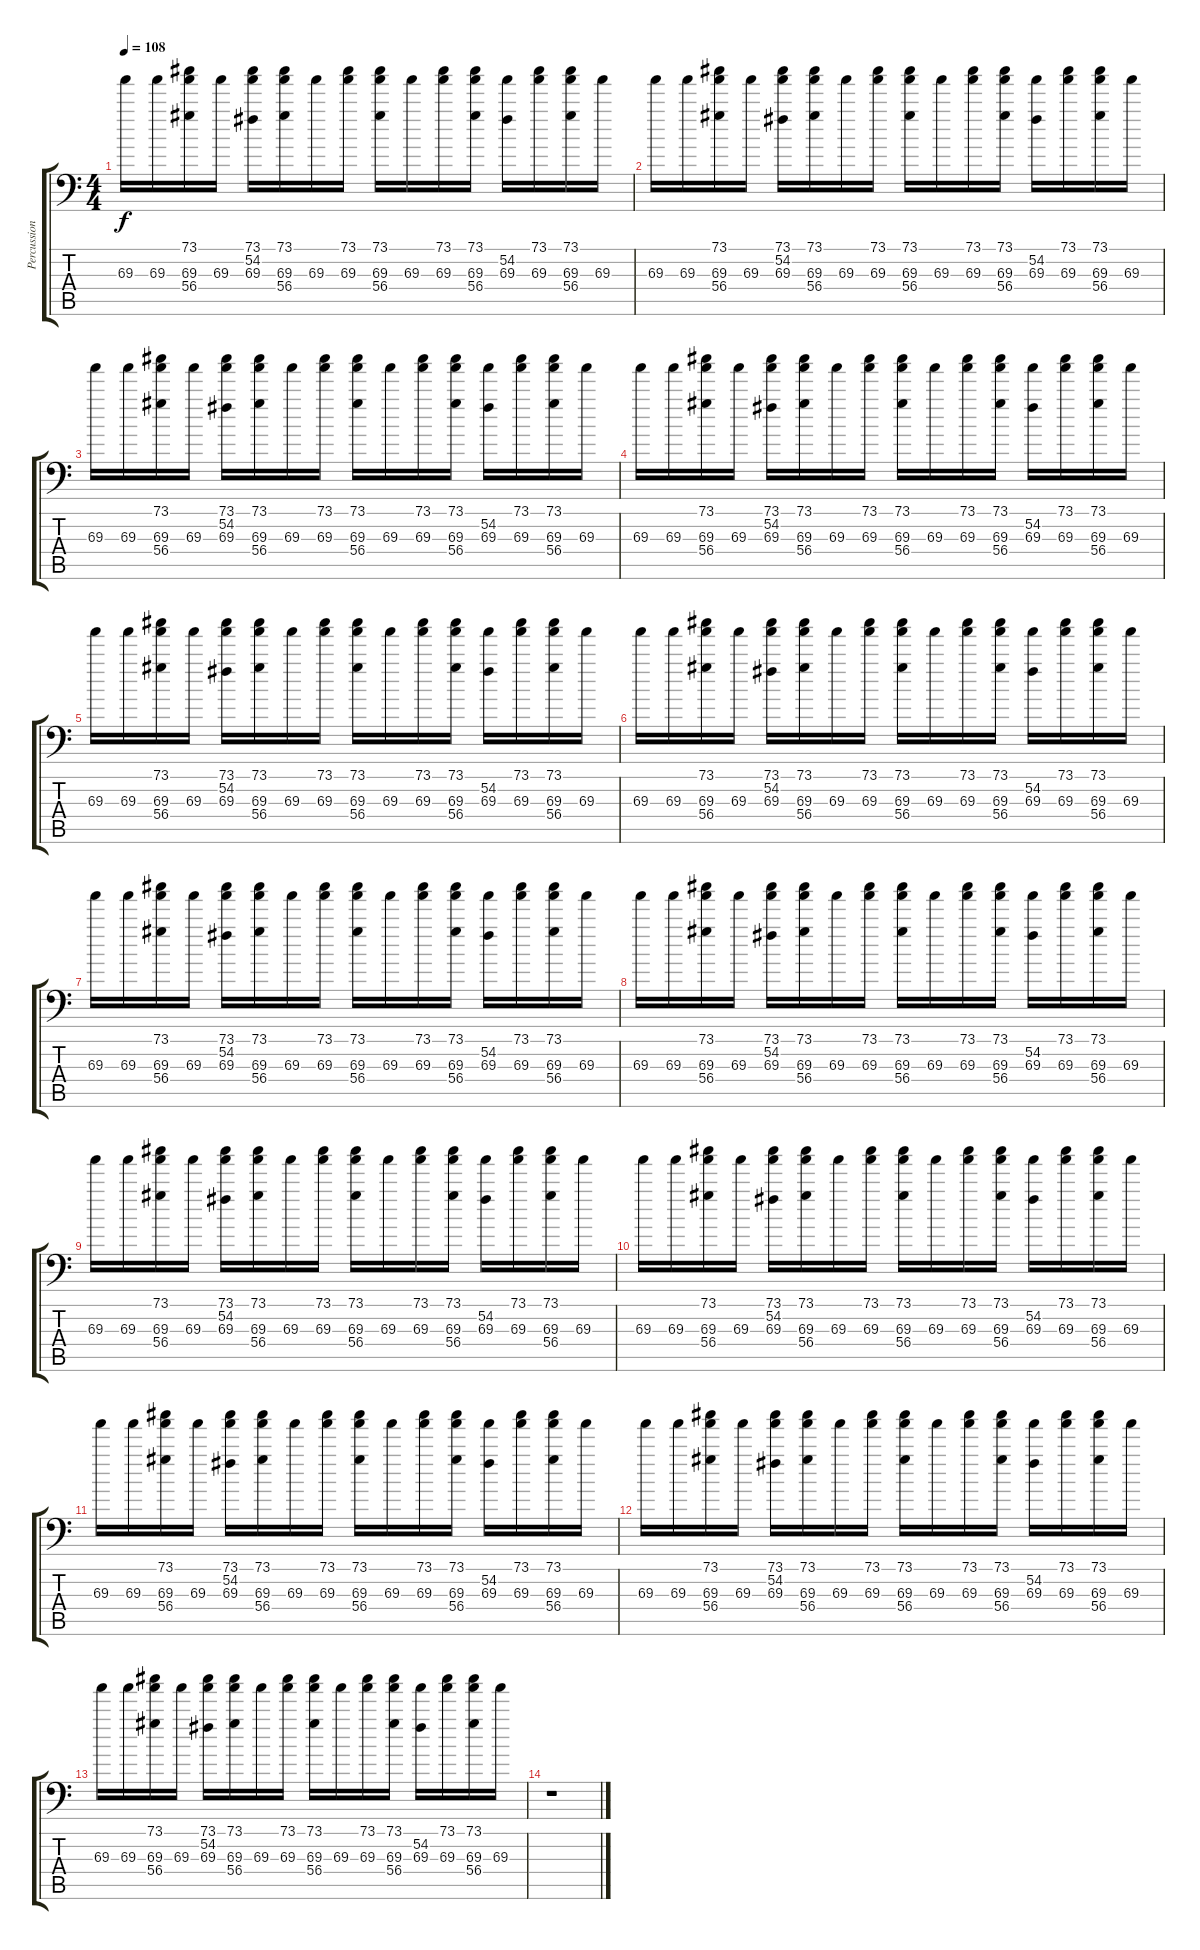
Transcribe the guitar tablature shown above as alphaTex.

\track ("Percussion (Chad Smith)" "Percussion") {instrument acousticgrandpiano}
\staff {score tabs}
\tuning (C-1 C-1 C-1 C-1 C-1 C-1) {hide}
\ts (4 4)
\tempo 108
\clef f4
\ks c
69.3.16{dy f} 69.3.16 (73.1 69.3 56.4).16 69.3.16 (73.1 54.2 69.3).16 (73.1 69.3 56.4).16 69.3.16 (73.1 69.3).16 (73.1 69.3 56.4).16 69.3.16 (73.1 69.3).16 (73.1 69.3 56.4).16 (54.2 69.3).16 (73.1 69.3).16 (73.1 69.3 56.4).16 69.3.16 |
69.3.16 69.3.16 (73.1 69.3 56.4).16 69.3.16 (73.1 54.2 69.3).16 (73.1 69.3 56.4).16 69.3.16 (73.1 69.3).16 (73.1 69.3 56.4).16 69.3.16 (73.1 69.3).16 (73.1 69.3 56.4).16 (54.2 69.3).16 (73.1 69.3).16 (73.1 69.3 56.4).16 69.3.16 |
69.3.16 69.3.16 (73.1 69.3 56.4).16 69.3.16 (73.1 54.2 69.3).16 (73.1 69.3 56.4).16 69.3.16 (73.1 69.3).16 (73.1 69.3 56.4).16 69.3.16 (73.1 69.3).16 (73.1 69.3 56.4).16 (54.2 69.3).16 (73.1 69.3).16 (73.1 69.3 56.4).16 69.3.16 |
69.3.16 69.3.16 (73.1 69.3 56.4).16 69.3.16 (73.1 54.2 69.3).16 (73.1 69.3 56.4).16 69.3.16 (73.1 69.3).16 (73.1 69.3 56.4).16 69.3.16 (73.1 69.3).16 (73.1 69.3 56.4).16 (54.2 69.3).16 (73.1 69.3).16 (73.1 69.3 56.4).16 69.3.16 |
69.3.16 69.3.16 (73.1 69.3 56.4).16 69.3.16 (73.1 54.2 69.3).16 (73.1 69.3 56.4).16 69.3.16 (73.1 69.3).16 (73.1 69.3 56.4).16 69.3.16 (73.1 69.3).16 (73.1 69.3 56.4).16 (54.2 69.3).16 (73.1 69.3).16 (73.1 69.3 56.4).16 69.3.16 |
69.3.16 69.3.16 (73.1 69.3 56.4).16 69.3.16 (73.1 54.2 69.3).16 (73.1 69.3 56.4).16 69.3.16 (73.1 69.3).16 (73.1 69.3 56.4).16 69.3.16 (73.1 69.3).16 (73.1 69.3 56.4).16 (54.2 69.3).16 (73.1 69.3).16 (73.1 69.3 56.4).16 69.3.16 |
69.3.16 69.3.16 (73.1 69.3 56.4).16 69.3.16 (73.1 54.2 69.3).16 (73.1 69.3 56.4).16 69.3.16 (73.1 69.3).16 (73.1 69.3 56.4).16 69.3.16 (73.1 69.3).16 (73.1 69.3 56.4).16 (54.2 69.3).16 (73.1 69.3).16 (73.1 69.3 56.4).16 69.3.16 |
69.3.16 69.3.16 (73.1 69.3 56.4).16 69.3.16 (73.1 54.2 69.3).16 (73.1 69.3 56.4).16 69.3.16 (73.1 69.3).16 (73.1 69.3 56.4).16 69.3.16 (73.1 69.3).16 (73.1 69.3 56.4).16 (54.2 69.3).16 (73.1 69.3).16 (73.1 69.3 56.4).16 69.3.16 |
69.3.16 69.3.16 (73.1 69.3 56.4).16 69.3.16 (73.1 54.2 69.3).16 (73.1 69.3 56.4).16 69.3.16 (73.1 69.3).16 (73.1 69.3 56.4).16 69.3.16 (73.1 69.3).16 (73.1 69.3 56.4).16 (54.2 69.3).16 (73.1 69.3).16 (73.1 69.3 56.4).16 69.3.16 |
69.3.16 69.3.16 (73.1 69.3 56.4).16 69.3.16 (73.1 54.2 69.3).16 (73.1 69.3 56.4).16 69.3.16 (73.1 69.3).16 (73.1 69.3 56.4).16 69.3.16 (73.1 69.3).16 (73.1 69.3 56.4).16 (54.2 69.3).16 (73.1 69.3).16 (73.1 69.3 56.4).16 69.3.16 |
69.3.16 69.3.16 (73.1 69.3 56.4).16 69.3.16 (73.1 54.2 69.3).16 (73.1 69.3 56.4).16 69.3.16 (73.1 69.3).16 (73.1 69.3 56.4).16 69.3.16 (73.1 69.3).16 (73.1 69.3 56.4).16 (54.2 69.3).16 (73.1 69.3).16 (73.1 69.3 56.4).16 69.3.16 |
69.3.16 69.3.16 (73.1 69.3 56.4).16 69.3.16 (73.1 54.2 69.3).16 (73.1 69.3 56.4).16 69.3.16 (73.1 69.3).16 (73.1 69.3 56.4).16 69.3.16 (73.1 69.3).16 (73.1 69.3 56.4).16 (54.2 69.3).16 (73.1 69.3).16 (73.1 69.3 56.4).16 69.3.16 |
69.3.16 69.3.16 (73.1 69.3 56.4).16 69.3.16 (73.1 54.2 69.3).16 (73.1 69.3 56.4).16 69.3.16 (73.1 69.3).16 (73.1 69.3 56.4).16 69.3.16 (73.1 69.3).16 (73.1 69.3 56.4).16 (54.2 69.3).16 (73.1 69.3).16 (73.1 69.3 56.4).16 69.3.16 |
r.1
